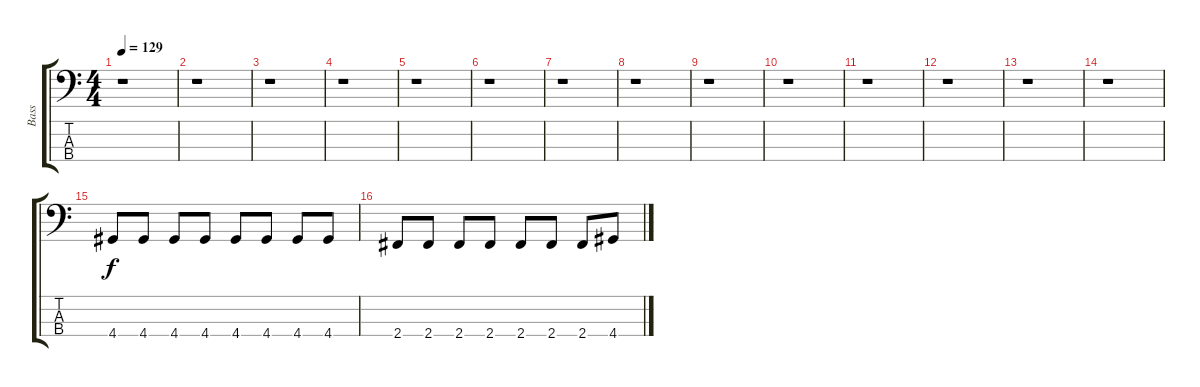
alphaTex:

\track ("Bass      " "Bass      ") {instrument electricbassfinger}
\staff {score tabs}
\tuning (G2 D2 A1 E1) {hide}
\ts (4 4)
\tempo 129
\clef f4
\ks c
r.1{dy ff} |
r.1 |
r.1 |
r.1 |
r.1 |
r.1 |
r.1 |
r.1 |
r.1 |
r.1 |
r.1 |
r.1 |
r.1 |
r.1 |
4.4.8{dy f} 4.4.8 4.4.8 4.4.8 4.4.8 4.4.8 4.4.8 4.4.8 |
2.4.8 2.4.8 2.4.8 2.4.8 2.4.8 2.4.8 2.4.8 4.4.8
